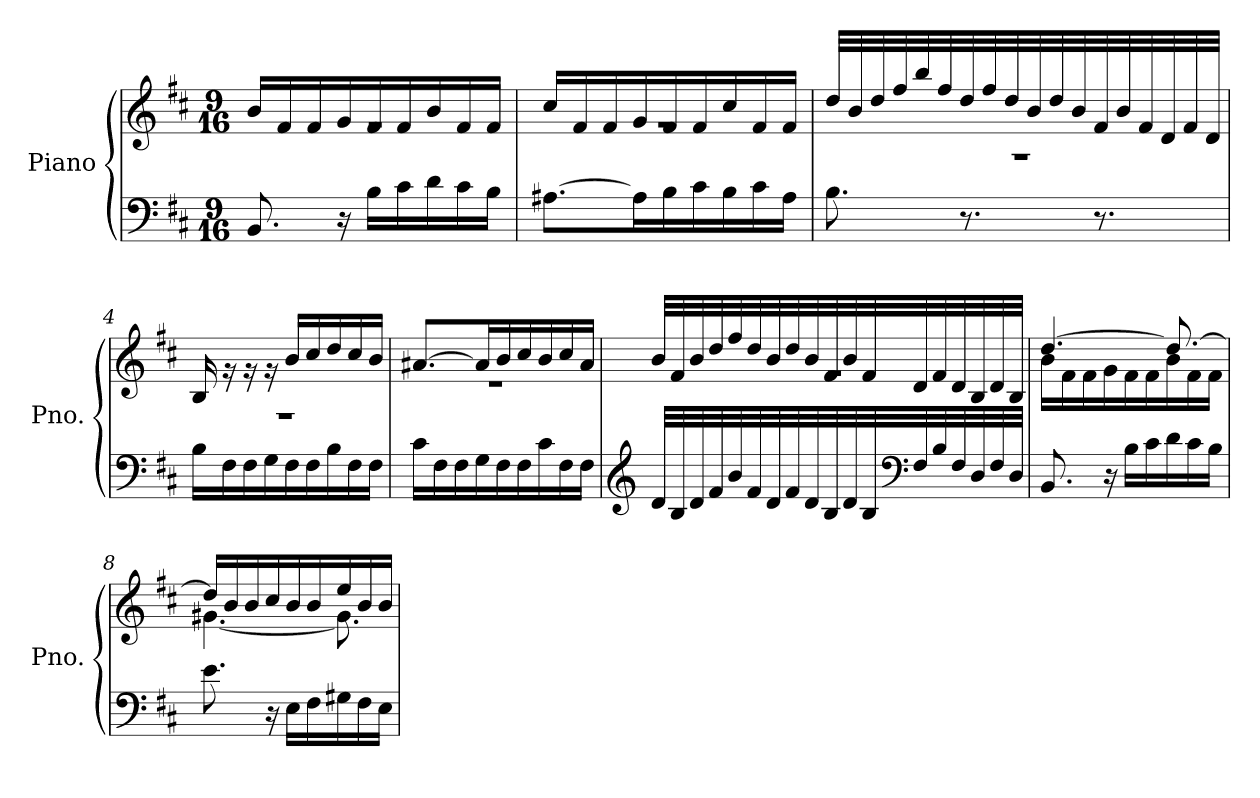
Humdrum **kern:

**kern	**kern
*part1	*part1
*staff2	*staff1
*I"Piano	*
*I'Pno.	*
*clefF4	*clefG2
*k[f#c#]	*k[f#c#]
*M9/16	*M9/16
=1	=1
*	*^
8.BB/	16b/LL	16%9rg
.	16f#/	.
.	16f#/	.
16r	16g/	.
16B\LL	16f#/	.
16c#\	16f#/	.
16d\	16b/	.
16c#\	16f#/	.
16B\JJ	16f#/JJ	.
=2	=2	=2
[8.A#X\L	16cc#/LL	16%9rg
.	16f#/	.
.	16f#/	.
16A#\L]	16g/	.
16B\	16f#/	.
16c#\	16f#/	.
16B\	16cc#/	.
16c#\	16f#/	.
16A#\JJ	16f#/JJ	.
=3	=3	=3
8.B\	32dd/LLL	16%9r
.	32b/	.
.	32dd/	.
.	32ff#/	.
.	32bb/	.
.	32ff#/	.
8.r	32dd/	.
.	32ff#/	.
.	32dd/	.
.	32b/	.
.	32dd/	.
.	32b/	.
8.r	32f#/	.
.	32b/	.
.	32f#/	.
.	32d/	.
.	32f#/	.
.	32d/JJJ	.
=4	=4	=4
16B\LL	16B/	16%9r
16F#\	16rg	.
16F#\	16rg	.
16G\	16rg	.
16F#\	16b/LL	.
16F#\	16cc#/	.
16B\	16dd/	.
16F#\	16cc#/	.
16F#\JJ	16b/JJ	.
!!LO:LB:g=z	!!
=5	=5	=5
16c#\LL	[8.a#X/L	16%9r
16F#\	.	.
16F#\	.	.
16G\	16a#/L]	.
16F#\	16b/	.
16F#\	16cc#/	.
16c#\	16b/	.
16F#\	16cc#/	.
16F#\JJ	16a#/JJ	.
=6	=6	=6
*clefG2	*	*
32d/LLL	32b/LLL	16%9rg
32B/	32f#/	.
32d/	32b/	.
32f#/	32dd/	.
32b/	32ff#/	.
32f#/	32dd/	.
32d/	32b/	.
32f#/	32dd/	.
32d/	32b/	.
32B/	32f#/	.
32d/	32b/	.
32B/	32f#/	.
*clefF4	*	*
32F#/	32d/	.
32B/	32f#/	.
32F#/	32d/	.
32D/	32B/	.
32F#/	32d/	.
32D/JJJ	32B/JJJ	.
=7	=7	=7
8.BB/	[4.dd/	16b\LL
.	.	16f#\
.	.	16f#\
16r	.	16g\
16B\LL	.	16f#\
16c#\	.	16f#\
16d\	8.dd/_	16b\
16c#\	.	16f#\
16B\JJ	.	16f#\JJ
!!LO:LB:g=z	!!
=8	=8	=8
8.e\	16dd/LL]	[4.g#X\
.	16b/	.
.	16b/	.
16r	16cc#/	.
16E\LL	16b/	.
16F#\	16b/	.
16G#X\	16ee/	8.g#\]
16F#\	16b/	.
16E\JJ	16b/JJ	.
*	*v	*v
=	=
*-	*-
